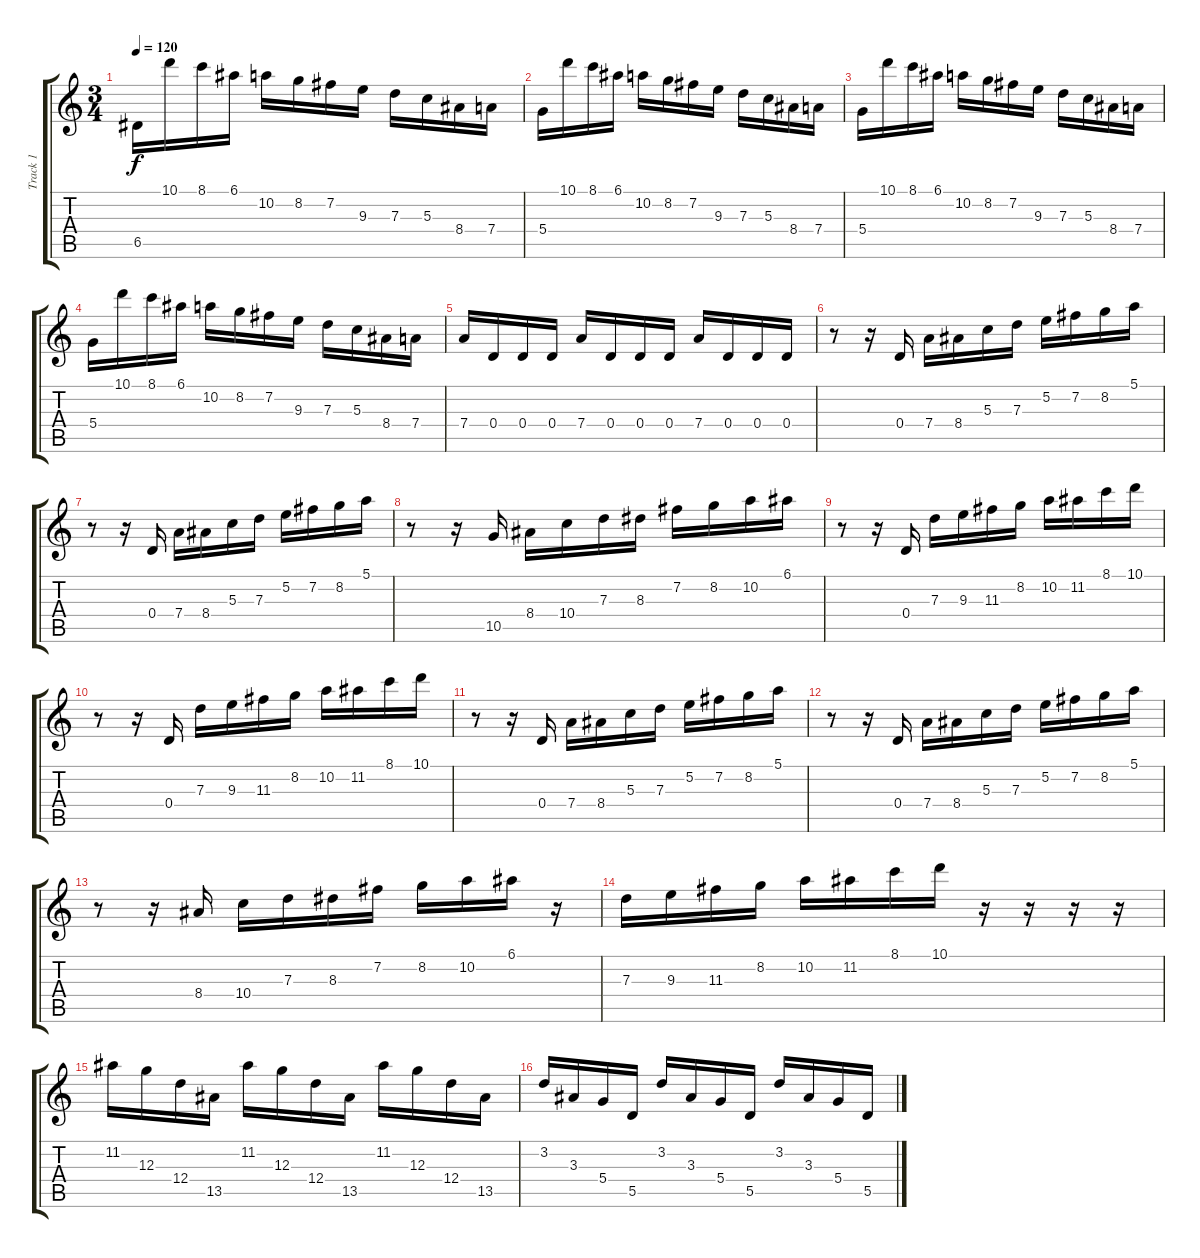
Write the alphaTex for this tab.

\track ("Track 1" "Track 1") {instrument distortionguitar}
\staff {score tabs}
\tuning (E4 B3 G3 D3 A2 E2) {hide}
\ts (3 4)
\tempo 120
\clef g2
\ks c
6.5.16{dy f} 10.1.16 8.1.16 6.1.16 10.2.16 8.2.16 7.2.16 9.3.16 7.3.16 5.3.16 8.4.16 7.4.16 |
5.4.16 10.1.16 8.1.16 6.1.16 10.2.16 8.2.16 7.2.16 9.3.16 7.3.16 5.3.16 8.4.16 7.4.16 |
5.4.16 10.1.16 8.1.16 6.1.16 10.2.16 8.2.16 7.2.16 9.3.16 7.3.16 5.3.16 8.4.16 7.4.16 |
5.4.16 10.1.16 8.1.16 6.1.16 10.2.16 8.2.16 7.2.16 9.3.16 7.3.16 5.3.16 8.4.16 7.4.16 |
7.4.16 0.4.16 0.4.16 0.4.16 7.4.16 0.4.16 0.4.16 0.4.16 7.4.16 0.4.16 0.4.16 0.4.16 |
r.8 r.16 0.4.16 7.4.16 8.4.16 5.3.16 7.3.16 5.2.16 7.2.16 8.2.16 5.1.16 |
r.8 r.16 0.4.16 7.4.16 8.4.16 5.3.16 7.3.16 5.2.16 7.2.16 8.2.16 5.1.16 |
r.8 r.16 10.5.16 8.4.16 10.4.16 7.3.16 8.3.16 7.2.16 8.2.16 10.2.16 6.1.16 |
r.8 r.16 0.4.16 7.3.16 9.3.16 11.3.16 8.2.16 10.2.16 11.2.16 8.1.16 10.1.16 |
r.8 r.16 0.4.16 7.3.16 9.3.16 11.3.16 8.2.16 10.2.16 11.2.16 8.1.16 10.1.16 |
r.8 r.16 0.4.16 7.4.16 8.4.16 5.3.16 7.3.16 5.2.16 7.2.16 8.2.16 5.1.16 |
r.8 r.16 0.4.16 7.4.16 8.4.16 5.3.16 7.3.16 5.2.16 7.2.16 8.2.16 5.1.16 |
r.8 r.16 8.4.16 10.4.16 7.3.16 8.3.16 7.2.16 8.2.16 10.2.16 6.1.16 r.16 |
7.3.16 9.3.16 11.3.16 8.2.16 10.2.16 11.2.16 8.1.16 10.1.16 r.16 r.16 r.16 r.16 |
11.2.16 12.3.16 12.4.16 13.5.16 11.2.16 12.3.16 12.4.16 13.5.16 11.2.16 12.3.16 12.4.16 13.5.16 |
3.2.16 3.3.16 5.4.16 5.5.16 3.2.16 3.3.16 5.4.16 5.5.16 3.2.16 3.3.16 5.4.16 5.5.16
